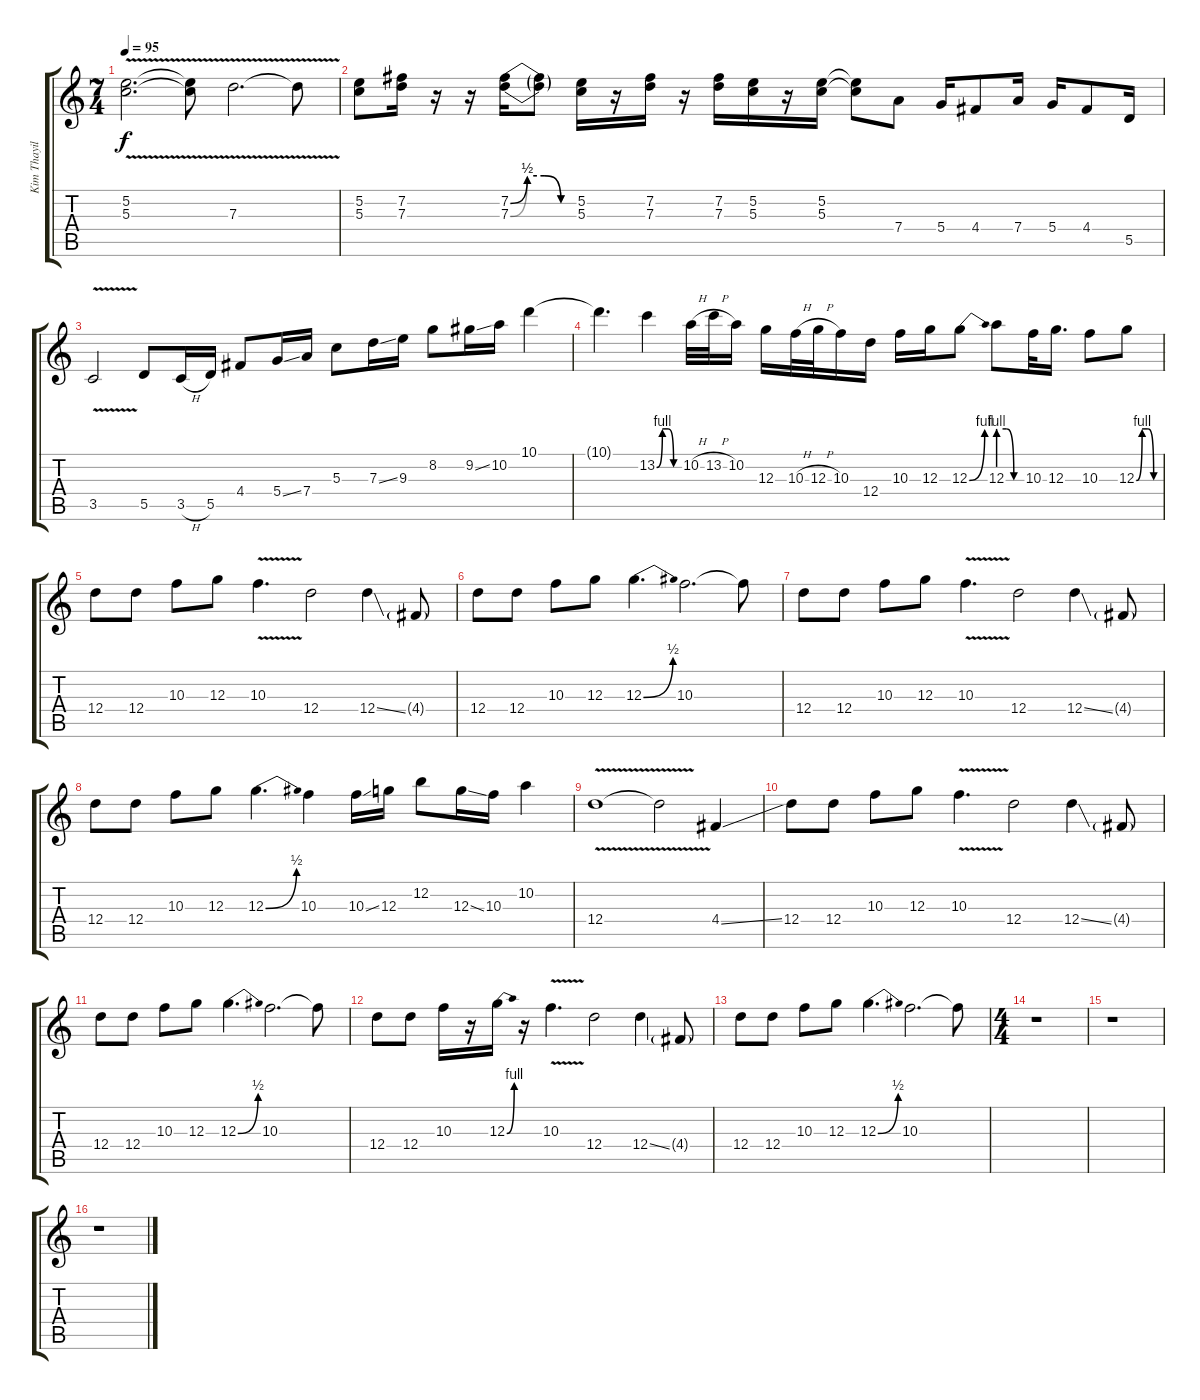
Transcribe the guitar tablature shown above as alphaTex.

\track ("Kim Thayil  - Fill Guitar" "Kim Thayil") {instrument distortionguitar}
\staff {score tabs}
\tuning (E4 B3 G3 D3 A2 D2) {hide}
\ts (7 4)
\tempo 95
\clef g2
\ks c
(5.2{v} 5.3{v}).2{d dy f} (5.2{t} 5.3{t}).8 7.3{v}.2{d} 7.3{t}.8 |
(5.2 5.3).8 (7.2 7.3).16 r.16 r.16 (7.2{be (custom 0 0 15 2 30 2 45 0 60 0)} 7.3{be (custom 0 0 15 2 30 2 45 0 60 0)}).16 (7.2{t} 7.3{t}).8 (5.2 5.3).16 r.16 (7.2 7.3).16 r.16 (7.2 7.3).16 (5.2 5.3).16 r.16 (5.2 5.3).16 (5.2{t} 5.3{t}).8 7.4.8 5.4.16 4.4.8 7.4.16 5.4.16 4.4.8 5.5.16 |
3.5{v}.2 5.5.8 3.5{h}.16 5.5.16 4.4.8 5.4{ss}.16 7.4.16 5.3.8 7.3{ss}.16 9.3.16 8.2.8 9.2{ss}.16 10.2.16 10.1.4 |
10.1{t}.4{d} 13.2{be (custom 0 0 15 4 30 4 45 0 60 0)}.4 10.2{h}.32 13.2{h}.32 10.2.16 12.3.16 10.3{h}.32 12.3{h}.32 10.3.16 12.4.16 10.3.16 12.3.16 12.3{be (bend 0 0 60 4)}.8 12.3{be (custom 0 4 20 4 40 0 60 0)}.8 10.3.32 12.3.16{d} 10.3.8 12.3{be (custom 0 0 15 4 30 4 45 0 60 0)}.8 |
12.4.8 12.4.8 10.3.8 12.3.8 10.3{v}.4{d} 12.4.2 12.4{ss}.4 4.4{g}.8 |
12.4.8 12.4.8 10.3.8 12.3.8 12.3{be (bend 0 0 60 2)}.4{d} 10.3.2{d} 10.3{t}.8 |
12.4.8 12.4.8 10.3.8 12.3.8 10.3{v}.4{d} 12.4.2 12.4{ss}.4 4.4{g}.8 |
12.4.8 12.4.8 10.3.8 12.3.8 12.3{be (bend 0 0 60 2)}.4{d} 10.3.4 10.3{ss}.16 12.3.16 12.2.8 12.3{ss}.16 10.3.16 10.2.4 |
12.4{v}.1 12.4{t}.2 4.4{ss}.4 |
12.4.8 12.4.8 10.3.8 12.3.8 10.3{v}.4{d} 12.4.2 12.4{ss}.4 4.4{g}.8 |
12.4.8 12.4.8 10.3.8 12.3.8 12.3{be (bend 0 0 60 2)}.4{d} 10.3.2{d} 10.3{t}.8 |
12.4.8 12.4.8 10.3.16 r.16 12.3{be (bend 0 0 60 4)}.16 r.16 10.3{v}.4{d} 12.4.2 12.4{ss}.4 4.4{g}.8 |
12.4.8 12.4.8 10.3.8 12.3.8 12.3{be (bend 0 0 60 2)}.4{d} 10.3.2{d} 10.3{t}.8 |
\ts (4 4)
r.1 |
r.1 |
r.1
